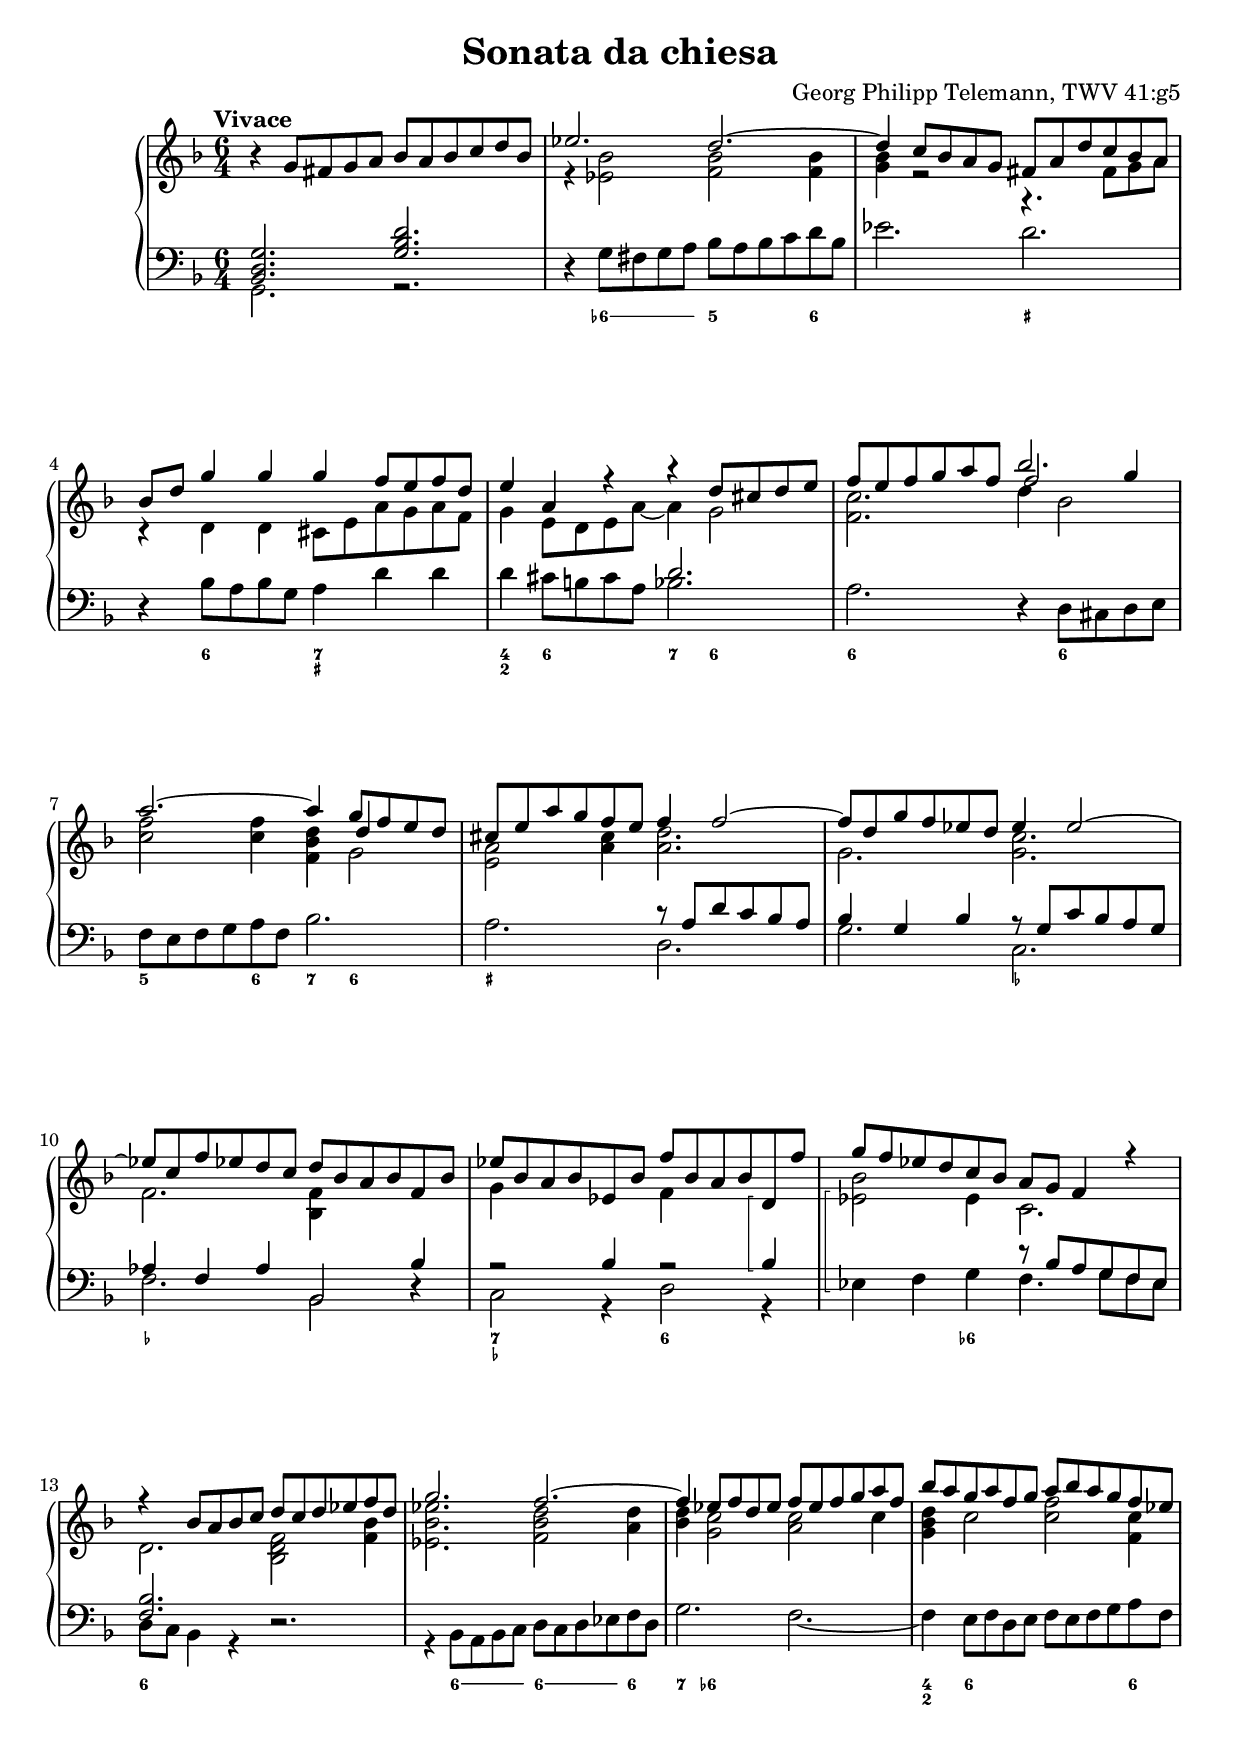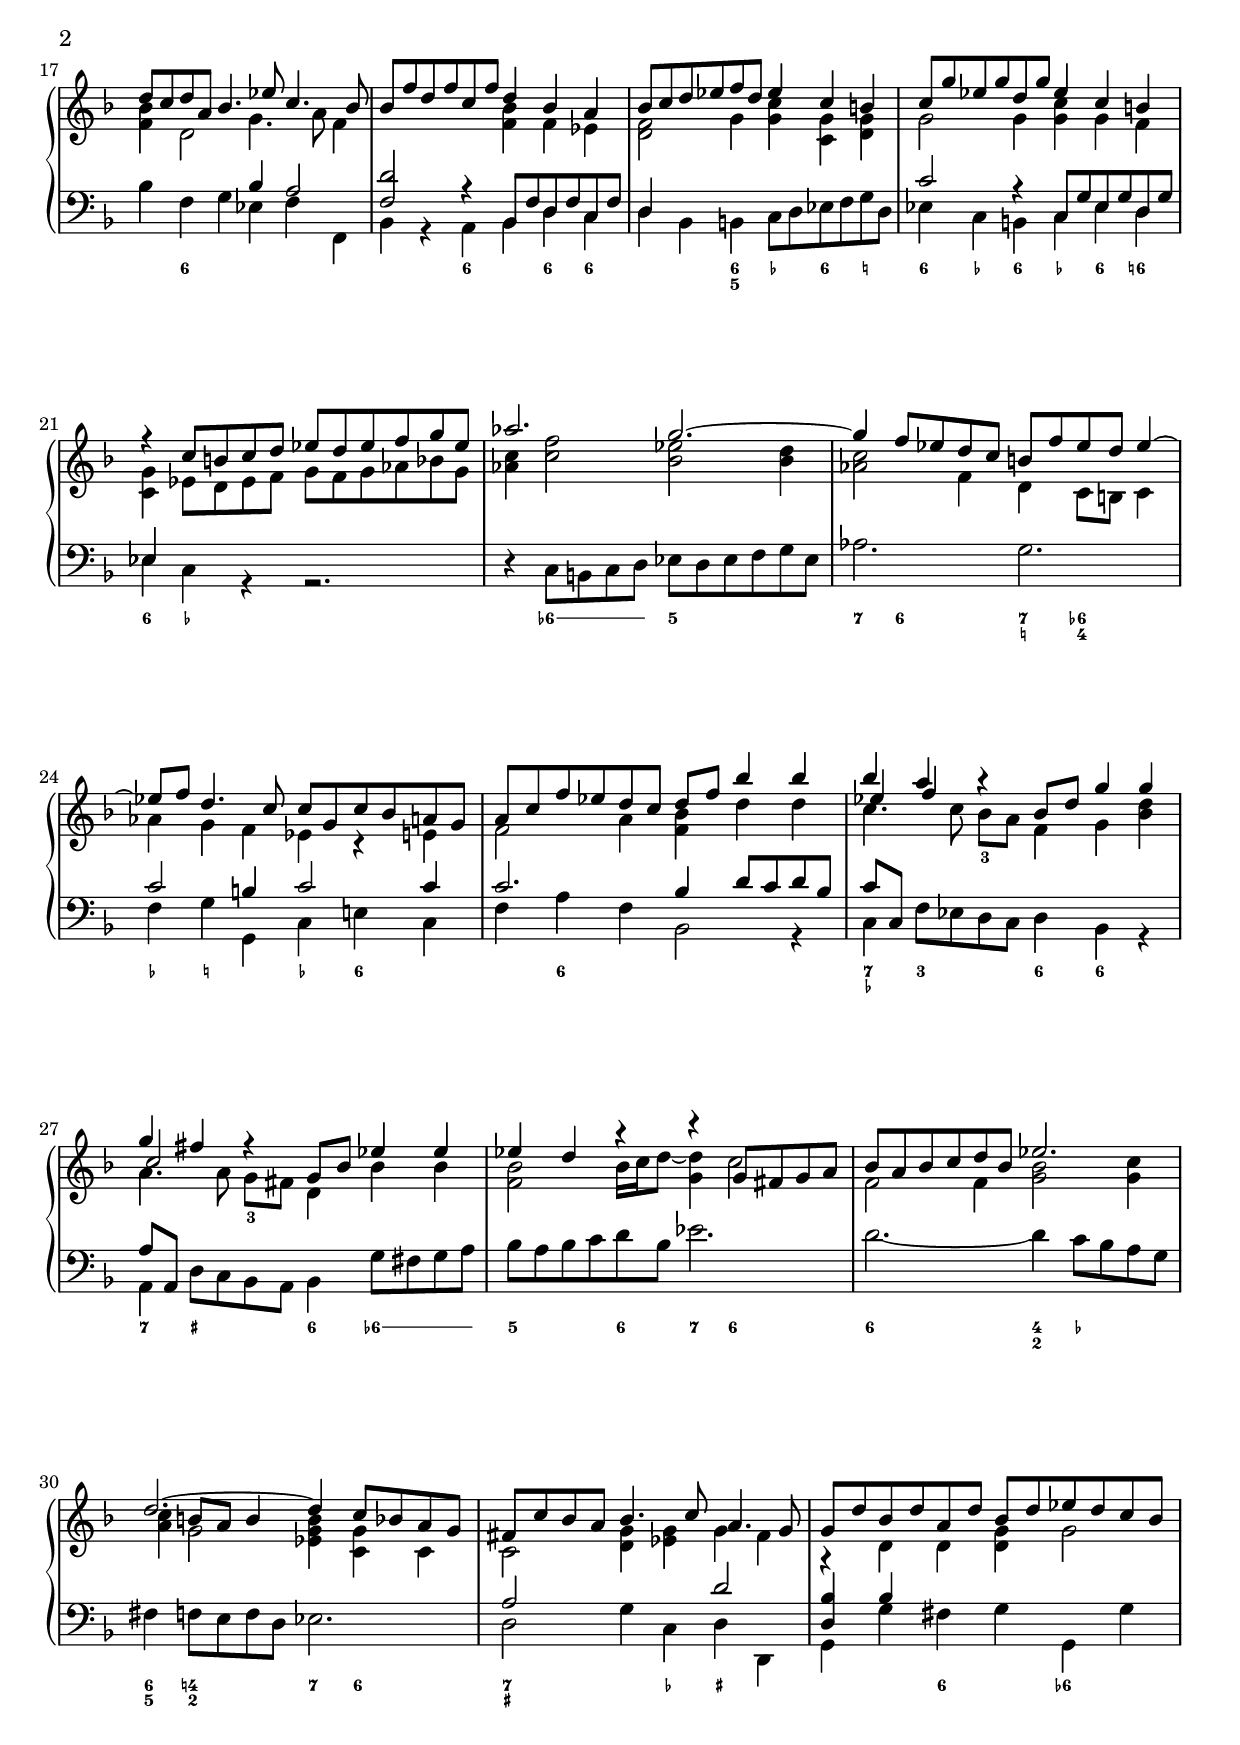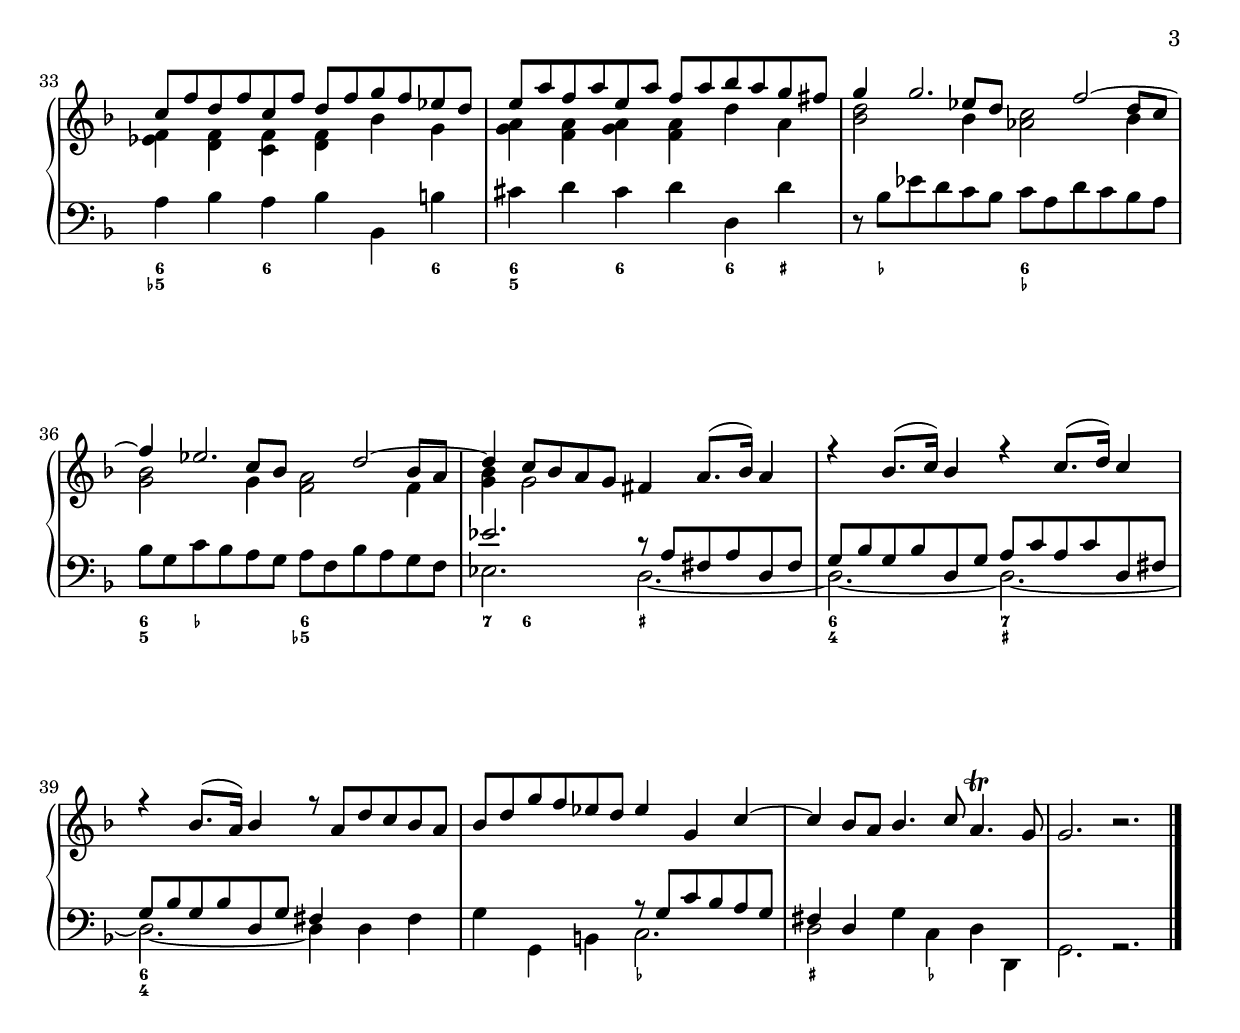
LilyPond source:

\header {
  title = "Sonata da chiesa"
  composer = "Georg Philipp Telemann, TWV 41:g5"
}
global = { \key d \minor \time 6/4 \tempo "Vivace" }

rightOne = { \global 
  b\rest g8 fis g a bes a bes c d bes | es2. d ~ | d4 c8 bes a g fis a d c bes a |
  bes d g4 g g f8 e f d | e4 a, r r d8 cis d e |  f e f g a f bes2. | a ~ a4 g8 f e d |
  cis e a g f e f4 f2 ~| f8 d g f es d es4 es2 ~ | es8 c f es d c d bes a bes f bes |
  es bes a bes es, bes' f' bes, a bes d,\arpeggio f' | g f es d c bes a g f4 r | r bes8 a bes c d c d es f d | g2. f ~ |
  f4 es8 f d es f es f g a f | bes a g a f g a bes a g f es | d c d a bes4. es8 c4. bes8 |
  bes f' d f c f d4 bes a | bes8 c d es f d es4 c b | c8 g' es g d g es4 c b | r4 c8 b c d es d es f g es | 
  as2. g ~ | g4 f8 es d c b f' es d es4 ~ | es8 f d4. c8 c g c bes a g | a c f es d c d f bes4 bes | 
  bes a  r bes,8 d g4 g | g fis r g,8 bes es4 es |
  es d r r g,8 fis g a |
  bes a bes c d bes es2. | d ~ d4 c8 bes a g |
  fis c' bes a bes4. c8 a4. g8 | g d' bes d a d bes d es d c bes | c f d f c f d f g f es d |
  e a f a e a f a bes a g fis | g4 g2. f2 ~ | f4 es2. d2 ~| d4 c8 bes a g fis4 a8. (bes16) a4 | 
  r4 bes8. (c16) bes4 r4 c8. (d16) c4 | r4 bes8. (a16) bes4 r8 a d c bes a | bes d g f es d es4 g, c~ | 
  c bes8 a bes4. c8 a4.\trill g8| g2. bes\rest \bar "|."
}
rightTwo = {
  s1. | r4 <es bes'>2 <f bes> q4 | <g bes> r2 r4. fis8 g a | r4 d, d cis8 e a g a f | g4 e8 d e a ~ a4 g2 | 
  <f c'>2. << {\voiceThree f'2 g4} \\ { \voiceTwo d4 bes2} >> |<c f>2 q4 <f, bes d>4 
  << {\voiceThree d'4 s4} \\ {g,2} >> | <e a>2 <a cis>4 <a d>2. | g <g c> | f <bes, f'>4 s2 | 
  g'4 s2 f4 s2 | << { \voiceTwo bes2 } \\ { es,\arpeggio} >> es4  c2. | d2. <bes d f>2 <f' bes>4 |
  < es bes' es>2.  <f bes d>2 <a d>4 | <bes d>4 <g c>2 <a c>2 c4 | <g bes d>4 c2 
  <c f>2 <f, c'>4 | <f bes>4 d2 g4. a8 f4 | s2. <f bes>4 f es | <d f>2 g4 <g c> <c, g'> <d g> |
  g2 g4 <g c> g f | <c g'>4 es8 d es f g f g as bes g | <as c>4 <c f>2 <bes es>2 <bes d>4 | 
  <as c>2 f4 d4 c8 b c4 | as'4 g f4 es4 r e | f2 a4 <f bes> d' d |
  << {\voiceThree es f s} \\ {c4. c8 bes-3 [a] }>> f4 g <bes d> | 
  << {\voiceThree c2 s4} \\ {a4. a8 g-3 [fis] }>> d4 bes' bes | <f bes>2  bes16 c d8 ~ <g, d'>4 c2 |
  f,2 f4 <g bes>2 <g c>4 | <a c> 
  << {\voiceThree \override Beam.positions = #'(2 . 1.5) \override Stem length = 4.5 b8 a b4 } \\ {g2} >>
  <es g b>4 <c g'> c | c2 <d g>4 <es g> g fis | r d d <d g> g2 | 
  <es f>4 <d f> <c f> <d f> bes' g | <g a> <f a> <g a> <f a> d' a | 
  <bes d>2 << {es8 d} \\ {bes4} >> <as c>2 << {\override Beam.positions = #'(2.5 . 2) d8 c} \\ {bes4} >> |
  <g bes>2 << {c8 bes} \\ {g4} >> <f a>2 << {bes8 a} \\ {f4} >> |
  <g bes>4 g2
  
}

leftOne = {  
  <bes, d g>2. <g' bes d> | s1. | s | s |  s2. d' | s1. | s |
  s2. r8 a d c bes a | bes4 g bes r8 g c bes a g | as4 f as bes,2 bes'4 | 
  r2 bes4 r2 bes4\arpeggio | 
  s2. r8 bes a g f es | <f bes>2. s | s1. | s | s | s2. bes4 a2 |
  <f d'>2 r4 bes,8 f' d f c f | d4 s2 s2. |  
  c'2 r4 c,8 g' es g d g | es4 s2 s2. | s1. | s | c'2 b4 c2 c4 |
  c2. bes4 d8 c d bes | c c, s4 s1 | a'8 a, s4 s1 |
  s1. | s | s | 
  a'2 s2 d2 | <d, bes'>4 bes' s1 | s1. | s | s | s | 
  es2. r8 a, fis a d, fis | g bes g bes d, g a c a c d, fis | g bes g bes d, g fis4 s2 |
  s2. r8 g c bes a g | fis4 d s1 |
}

leftTwo = { \global
  g2. r | d'4\rest g8 fis g a bes a bes c d bes | es2. d | d,4\rest bes'8 a bes g a4 d d | d cis8 b cis a bes2.|
  a d,4\rest d8 cis d e | f e f g a f bes2. | a d, | g c, | f bes,2 d4\rest | c2 r4 d2 r4 | es\arpeggio f g f4. g8 f es |
  d c bes4 r d2.\rest | r4 bes8 a bes c d c d es f d | g2. f2. ~ | f4  e8 f d e f e f g a f | bes4 f g es f f, | 
  bes r a bes d c | d bes b c8 d es f g d | es4 c b c es d | es c r r2. | d4\rest c8 b c d es d es f g es |
  as2. g | f4 g g, c e! c | f a f bes,2 r4 | c4 f8 es d c d4 bes r | a4 d8 c bes a bes4 g'8 fis g a |
  bes  a bes c d bes es2. | d ~ d4 c8 bes a g | fis4 f8 e f d es2. | d2 g4 c, d d, |
  g g' fis g g, g' | a bes a bes bes, b' | cis d cis d d, d' | d,8 \rest bes'8 es d c bes c a d c bes a |
  bes g c bes a g a f bes a g f | es2. d ~ | d ~ d ~| d ~ d4 d fis | g g, b c2. | d2 g4 c, d d, | g2. r
}

numbers = \figuremode { 
  <_>1. <_>4 \bassFigureExtendersOn <6->8 <6-> <6-> <6-> <5>2 <6>4
  <_>2. <_+> <_>4 <6>2 <7 _+>2. <4 2>4 <6>2 <7>4 <6>2 <6\!>1 <6\!>2 | <5>2 <6>4 <7> <6>2 |
  <_+>2. <_>1. <_-\!>2. <_-\!> <_> <7 _-> <6> <_>2 <6->4 <_>2. <6>1. | <_>4 <6>8 <6><6><6><6\!>
  <6><6><6><6\!>4 | <7>4 <6->2 <_>2. | <4 2>4 <6>1 <6\!>4 | <_> <6> <_>1 | <_\!>2 <6>2 <6\!>4 <6\!> |
  <_>2 <6 5>4 <_->4 <6> <_!> | <6> <_-> <6> <_-> <6> <6!> <6> <_->2 <_>2. | 
  <_\!>4 <6->8 <6-> <6-><6-> <5>2. | <7>4 <6>2 <7 _!>4 <6- 4>2 | <_->4 <_!>2 <_->4 <6>2 |
  <_>4 <6>2 <_>2. | <7 _->4 <3>2 <6\!>4 <6\!>2 | <7>4 <_+>2 <6>4 <6->8 <6-> <6-> <6-> | 
  <5>2 <6>4 <7> <6>2 | <6\!>2. <4 2>4 <_->2 | <6 5>4 <4! 2>2 <7>4 <6>2 | <7 _+>2. <_->4 <_+>2 |
  <_>2 <6> <6-> | <6\! 5-> <6\!>2. <6\!>4 | <6\! 5>2 <6\!> <6\!>4 <_+> | <_>8 <_-> <_>2 <6 _->2. |
  \bassFigureExtendersOff <6 5>4 <_->2 <6 5->2. | <7>4 <6>2 <_+>2. | <6 4> <7 _+> | <6 4>1. |
  <_>2. <_-> | <_+> <_-> | 
  
}


\score {
    \new PianoStaff \with { midiInstrument = "harpsichord" } <<
	 	\set PianoStaff.connectArpeggios = ##t
  		\override PianoStaff.Arpeggio.stencil = #ly:arpeggio::brew-chord-bracket 
        \new Staff <<
            \new Voice \relative c'' { \voiceOne \rightOne }
            \new Voice \relative a' { \voiceTwo \rightTwo }
        >>
        \new Staff <<
            \new Voice \relative c' { \clef bass \voiceOne \leftOne }
            \new Voice \relative c { \voiceTwo \leftTwo }
        >>
		\new FiguredBass { \numbers } 
    >>
    \layout{} \midi{ \tempo 2. = 70 }
}